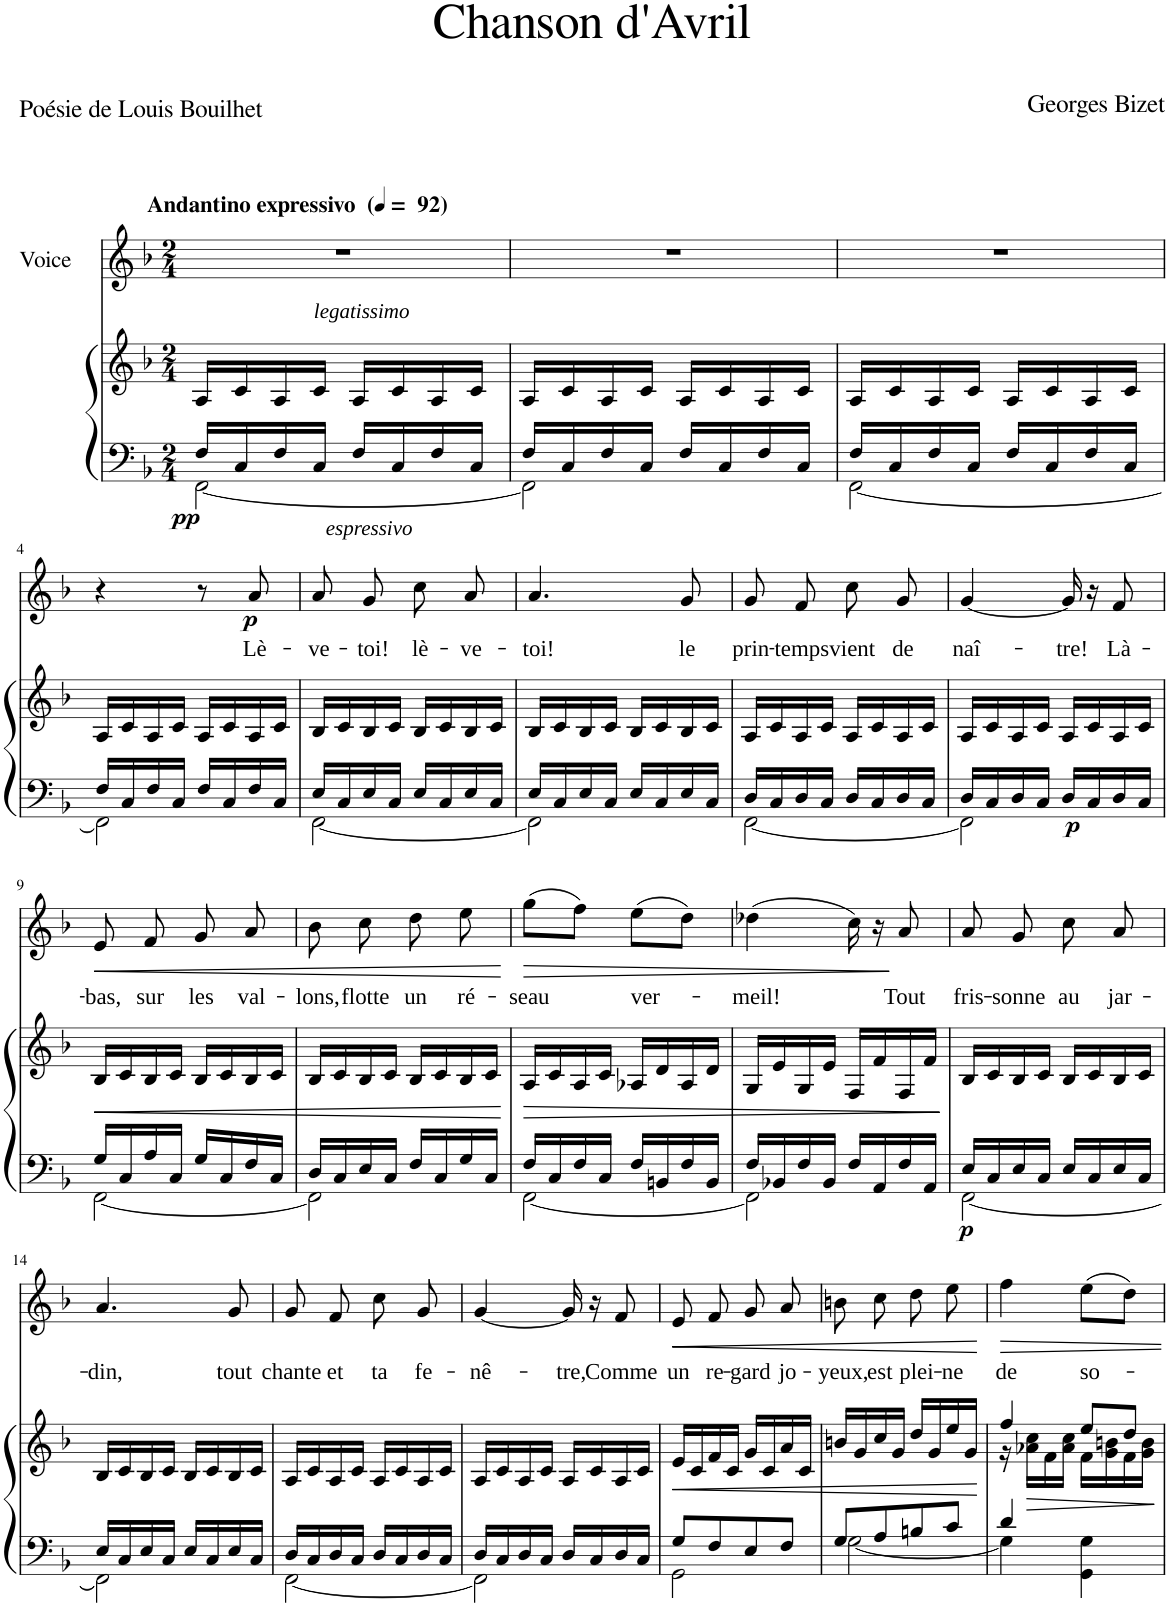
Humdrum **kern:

**kern	**kern	**dynam	**kern	**text	**dynam
*part2	*part2	*part2	*part1	*part1	*part1
*staff3	*staff2	*staff2/3	*staff1	*staff1	*staff1
*I"Midi_1	*	*	*I"Voice	*	*
*clefF4	*clefG2	*	*clefG2	*	*
*k[b-]	*k[b-]	*	*k[b-]	*	*
*F:	*F:	*	*F:	*	*
*M2/4	*M2/4	*	*M2/4	*	*
*MM92	*MM92	*	*MM92	*	*
=1	=1	=1	=1	=1	=1
*^	*	*	*	*	*
!	!	!	!	!LO:TX:a:B:t=Andantino expressivo	!	!
!	!	!	!LO:DY:b=2	!	!	!
16F/LL	[2FF\	16A/LL	pp	2r	.	.
16C/	.	16c/	.	.	.	.
16F/	.	16A/	.	.	.	.
!	!	!LO:TX:a:i:t=legatissimo	!	!	!	!
16C/JJ	.	16c/JJ	.	.	.	.
16F/LL	.	16A/LL	.	.	.	.
16C/	.	16c/	.	.	.	.
16F/	.	16A/	.	.	.	.
16C/JJ	.	16c/JJ	.	.	.	.
=2	=2	=2	=2	=2	=2	=2
16F/LL	2FF\]	16A/LL	.	2r	.	.
16C/	.	16c/	.	.	.	.
16F/	.	16A/	.	.	.	.
16C/JJ	.	16c/JJ	.	.	.	.
16F/LL	.	16A/LL	.	.	.	.
16C/	.	16c/	.	.	.	.
16F/	.	16A/	.	.	.	.
16C/JJ	.	16c/JJ	.	.	.	.
=3	=3	=3	=3	=3	=3	=3
16F/LL	[2FF\	16A/LL	.	2r	.	.
16C/	.	16c/	.	.	.	.
16F/	.	16A/	.	.	.	.
16C/JJ	.	16c/JJ	.	.	.	.
16F/LL	.	16A/LL	.	.	.	.
16C/	.	16c/	.	.	.	.
16F/	.	16A/	.	.	.	.
16C/JJ	.	16c/JJ	.	.	.	.
!!LO:LB:g=z
=4	=4	=4	=4	=4	=4	=4
16F/LL	2FF\]	16A/LL	.	4r	.	.
16C/	.	16c/	.	.	.	.
16F/	.	16A/	.	.	.	.
16C/JJ	.	16c/JJ	.	.	.	.
16F/LL	.	16A/LL	.	8r	.	.
16C/	.	16c/	.	.	.	.
!	!	!	!	!	!LO:LY:b	!LO:DY:b
16F/	.	16A/	.	8a/	Lè-	p
16C/JJ	.	16c/JJ	.	.	.	.
=5	=5	=5	=5	=5	=5	=5
!	!	!	!	!LO:TX:a:i:t=espressivo	!	!
!	!	!	!	!	!LO:LY:b	!
16E/LL	[2FF\	16B-/LL	.	8a/	-ve-	.
16C/	.	16c/	.	.	.	.
!	!	!	!	!	!LO:LY:b	!
16E/	.	16B-/	.	8g/	-toi!	.
16C/JJ	.	16c/JJ	.	.	.	.
!	!	!	!	!	!LO:LY:b	!
16E/LL	.	16B-/LL	.	8cc\	lè-	.
16C/	.	16c/	.	.	.	.
!	!	!	!	!	!LO:LY:b	!
16E/	.	16B-/	.	8a/	-ve-	.
16C/JJ	.	16c/JJ	.	.	.	.
=6	=6	=6	=6	=6	=6	=6
!	!	!	!	!	!LO:LY:b	!
16E/LL	2FF\]	16B-/LL	.	4.a/	-toi!	.
16C/	.	16c/	.	.	.	.
16E/	.	16B-/	.	.	.	.
16C/JJ	.	16c/JJ	.	.	.	.
16E/LL	.	16B-/LL	.	.	.	.
16C/	.	16c/	.	.	.	.
!	!	!	!	!	!LO:LY:b	!
16E/	.	16B-/	.	8g/	le	.
16C/JJ	.	16c/JJ	.	.	.	.
=7	=7	=7	=7	=7	=7	=7
!	!	!	!	!	!LO:LY:b	!
16D/LL	[2FF\	16A/LL	.	8g/	prin-	.
16C/	.	16c/	.	.	.	.
!	!	!	!	!	!LO:LY:b	!
16D/	.	16A/	.	8f/	-temps	.
16C/JJ	.	16c/JJ	.	.	.	.
!	!	!	!	!	!LO:LY:b	!
16D/LL	.	16A/LL	.	8cc\	vient	.
16C/	.	16c/	.	.	.	.
!	!	!	!	!	!LO:LY:b	!
16D/	.	16A/	.	8g/	de	.
16C/JJ	.	16c/JJ	.	.	.	.
=8	=8	=8	=8	=8	=8	=8
!	!	!	!	!	!LO:LY:b	!
16D/LL	2FF\]	16A/LL	.	[4g/	naî-	.
16C/	.	16c/	.	.	.	.
16D/	.	16A/	.	.	.	.
16C/JJ	.	16c/JJ	.	.	.	.
!	!	!	!LO:DY:b=2	!	!LO:LY:b	!
16D/LL	.	16A/LL	p	16g/]	-tre!	.
16C/	.	16c/	.	16r	.	.
!	!	!	!	!	!LO:LY:b	!
16D/	.	16A/	.	8f/	Là-	.
16C/JJ	.	16c/JJ	.	.	.	.
!!LO:LB:g=z
=9	=9	=9	=9	=9	=9	=9
!	!	!	!LO:HP:b	!	!LO:LY:b	!LO:HP:b
16G/LL	[2FF\	16B-/LL	<	8e/	-bas,	<
16C/	.	16c/	.	.	.	.
!	!	!	!	!	!LO:LY:b	!
16A/	.	16B-/	.	8f/	sur	.
16C/JJ	.	16c/JJ	.	.	.	.
!	!	!	!	!	!LO:LY:b	!
16G/LL	.	16B-/LL	.	8g/	les	.
16C/	.	16c/	.	.	.	.
!	!	!	!	!	!LO:LY:b	!
16F/	.	16B-/	.	8a/	val-	.
16C/JJ	.	16c/JJ	.	.	.	.
=10	=10	=10	=10	=10	=10	=10
!	!	!	!	!	!LO:LY:b	!
16D/LL	2FF\]	16B-/LL	.	8b-\	-lons,	.
16C/	.	16c/	.	.	.	.
!	!	!	!	!	!LO:LY:b	!
16E/	.	16B-/	.	8cc\	flotte	.
16C/JJ	.	16c/JJ	.	.	.	.
!	!	!	!	!	!LO:LY:b	!
16F/LL	.	16B-/LL	.	8dd\	un	.
16C/	.	16c/	.	.	.	.
!	!	!	!	!	!LO:LY:b	!
16G/	.	16B-/	.	8ee\	ré-	.
16C/JJ	.	16c/JJ	.	.	.	.
*v	*v	*	*	*	*	*
.	.	[	.	.	[
=11	=11	=11	=11	=11	=11
*^	*	*	*	*	*
!	!	!	!LO:HP:b	!	!LO:LY:b	!LO:HP:b
16F/LL	[2FF\	16A/LL	>	(8gg\L	-seau	>
16C/	.	16c/	.	.	.	.
16F/	.	16A/	.	8ff\J)	.	.
16C/JJ	.	16c/JJ	.	.	.	.
!	!	!	!	!	!LO:LY:b	!
16F/LL	.	16A-X/LL	.	(8ee\L	ver-	.
16BBn/	.	16d/	.	.	.	.
16F/	.	16A-/	.	8dd\J)	.	.
16BB/JJ	.	16d/JJ	.	.	.	.
=12	=12	=12	=12	=12	=12	=12
!	!	!	!	!	!LO:LY:b	!
16F/LL	2FF\]	16G/LL	.	(4dd-X\	-meil!	.
16BB-X/	.	16e/	.	.	.	.
16F/	.	16G/	.	.	.	.
16BB-/JJ	.	16e/JJ	.	.	.	.
16F/LL	.	16F/LL	.	16cc\)	.	.
16AA/	.	16f/	.	16r	.	.
!	!	!	!	!	!LO:LY:b	!
16F/	.	16F/	.	8a/	Tout	]
16AA/JJ	.	16f/JJ	.	.	.	.
*v	*v	*	*	*	*	*
.	.	]	.	.	.
=13	=13	=13	=13	=13	=13
*^	*	*	*	*	*
!	!	!	!LO:DY:b=2	!	!LO:LY:b	!
16E/LL	[2FF\	16B-/LL	p	8a/	fris-	.
16C/	.	16c/	.	.	.	.
!	!	!	!	!	!LO:LY:b	!
16E/	.	16B-/	.	8g/	-sonne	.
16C/JJ	.	16c/JJ	.	.	.	.
!	!	!	!	!	!LO:LY:b	!
16E/LL	.	16B-/LL	.	8cc\	au	.
16C/	.	16c/	.	.	.	.
!	!	!	!	!	!LO:LY:b	!
16E/	.	16B-/	.	8a/	jar-	.
16C/JJ	.	16c/JJ	.	.	.	.
!!LO:LB:g=z
=14	=14	=14	=14	=14	=14	=14
!	!	!	!	!	!LO:LY:b	!
16E/LL	2FF\]	16B-/LL	.	4.a/	-din,	.
16C/	.	16c/	.	.	.	.
16E/	.	16B-/	.	.	.	.
16C/JJ	.	16c/JJ	.	.	.	.
16E/LL	.	16B-/LL	.	.	.	.
16C/	.	16c/	.	.	.	.
!	!	!	!	!	!LO:LY:b	!
16E/	.	16B-/	.	8g/	tout	.
16C/JJ	.	16c/JJ	.	.	.	.
=15	=15	=15	=15	=15	=15	=15
!	!	!	!	!	!LO:LY:b	!
16D/LL	[2FF\	16A/LL	.	8g/	chante	.
16C/	.	16c/	.	.	.	.
!	!	!	!	!	!LO:LY:b	!
16D/	.	16A/	.	8f/	et	.
16C/JJ	.	16c/JJ	.	.	.	.
!	!	!	!	!	!LO:LY:b	!
16D/LL	.	16A/LL	.	8cc\	ta	.
16C/	.	16c/	.	.	.	.
!	!	!	!	!	!LO:LY:b	!
16D/	.	16A/	.	8g/	fe-	.
16C/JJ	.	16c/JJ	.	.	.	.
=16	=16	=16	=16	=16	=16	=16
!	!	!	!	!	!LO:LY:b	!
16D/LL	2FF\]	16A/LL	.	[4g/	-nê-	.
16C/	.	16c/	.	.	.	.
16D/	.	16A/	.	.	.	.
16C/JJ	.	16c/JJ	.	.	.	.
!	!	!	!	!	!LO:LY:b	!
16D/LL	.	16A/LL	.	16g/]	-tre,	.
16C/	.	16c/	.	16r	.	.
!	!	!	!	!	!LO:LY:b	!
16D/	.	16A/	.	8f/	Comme	.
16C/JJ	.	16c/JJ	.	.	.	.
=17	=17	=17	=17	=17	=17	=17
!	!	!	!LO:HP:b	!	!LO:LY:b	!LO:HP:b
8G/L	2GG\	16e/LL	<	8e/	un	<
.	.	16c/	.	.	.	.
!	!	!	!	!	!LO:LY:b	!
8F/	.	16f/	.	8f/	re-	.
.	.	16c/JJ	.	.	.	.
!	!	!	!	!	!LO:LY:b	!
8E/	.	16g/LL	.	8g/	-gard	.
.	.	16c/	.	.	.	.
!	!	!	!	!	!LO:LY:b	!
8F/J	.	16a/	.	8a/	jo-	.
.	.	16c/JJ	.	.	.	.
=18	=18	=18	=18	=18	=18	=18
!	!	!	!	!	!LO:LY:b	!
8G/L	[2G\	16bn/LL	.	8bn\	-yeux,	.
.	.	16g/	.	.	.	.
!	!	!	!	!	!LO:LY:b	!
8A/	.	16cc/	.	8cc\	est	.
.	.	16g/JJ	.	.	.	.
!	!	!	!	!	!LO:LY:b	!
8Bn/	.	16dd/LL	.	8dd\	plei-	.
.	.	16g/	.	.	.	.
!	!	!	!	!	!LO:LY:b	!
8c/J	.	16ee/	.	8ee\	-ne	.
.	.	16g/JJ	.	.	.	.
*v	*v	*	*	*	*	*
.	.	[	.	.	[
=19	=19	=19	=19	=19	=19
*^	*^	*	*	*	*
!	!	!	!	!	!	!LO:LY:b	!
4d/	4G\]	4ff/	16r	.	4ff\	de	.
.	.	.	16a-X\ 16cc\LL	.	.	.	.
.	.	.	16f\	.	.	.	.
.	.	.	16a-\ 16cc\JJ	.	.	.	.
!	!	!	!	!	!	!LO:LY:b	!
4GG\ 4G\	4ryy	8ee/L	16f\LL	.	(8ee\L	so-	.
.	.	.	16g\ 16bn\	.	.	.	.
.	.	8dd/J	16f\	.	8dd\J)	.	.
.	.	.	16g\ 16b\JJ	.	.	.	.
*v	*v	*	*	*	*	*	*
*	*v	*v	*	*	*	*
=	=	=	=	=	=
*-	*-	*-	*-	*-	*-
